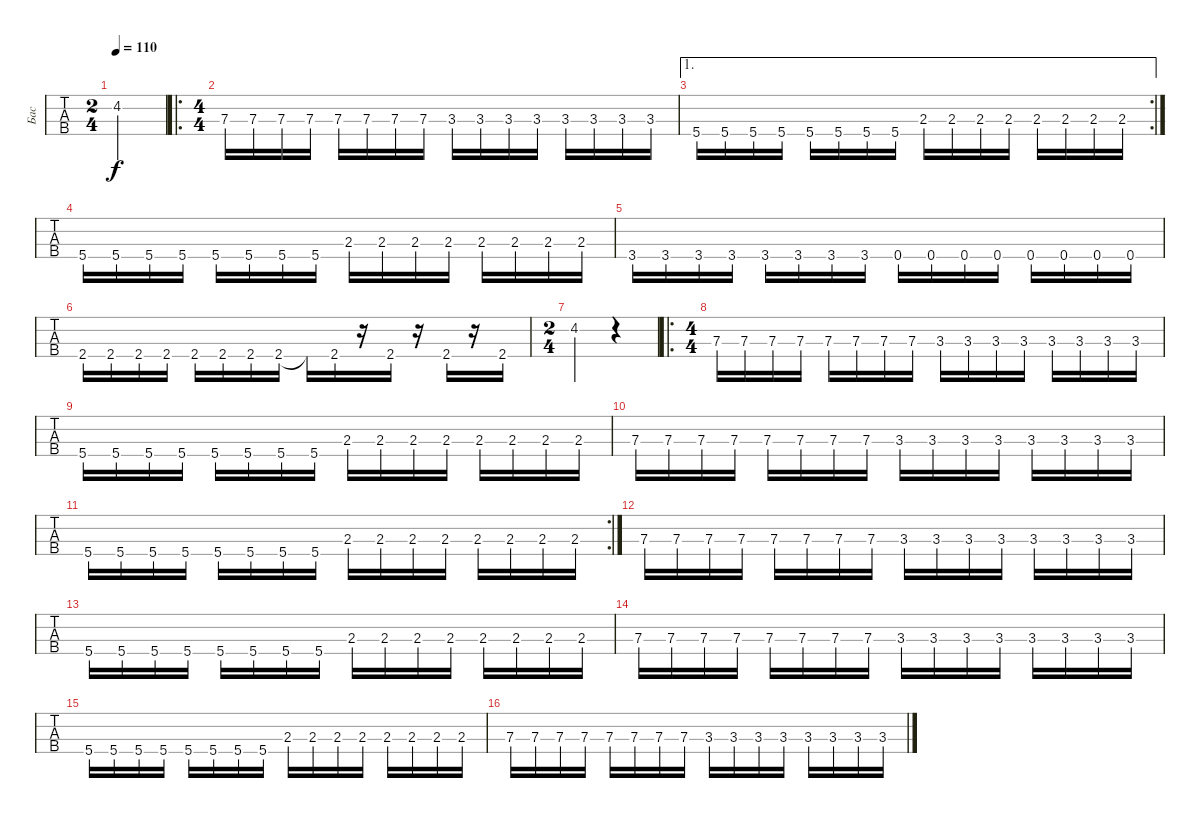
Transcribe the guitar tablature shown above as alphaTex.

\track ("Бас" "Бас") {instrument electricbassfinger}
\staff {tabs}
\tuning (G2 D2 A1 E1) {hide}
\ts (2 4)
\tempo 110
\clef f4
\ks c
4.2.2{dy f} |
\ro
\ts (4 4)
7.3.16 7.3.16 7.3.16 7.3.16 7.3.16 7.3.16 7.3.16 7.3.16 3.3.16 3.3.16 3.3.16 3.3.16 3.3.16 3.3.16 3.3.16 3.3.16 |
\ae 1
\rc 2
5.4.16 5.4.16 5.4.16 5.4.16 5.4.16 5.4.16 5.4.16 5.4.16 2.3.16 2.3.16 2.3.16 2.3.16 2.3.16 2.3.16 2.3.16 2.3.16 |
5.4.16 5.4.16 5.4.16 5.4.16 5.4.16 5.4.16 5.4.16 5.4.16 2.3.16 2.3.16 2.3.16 2.3.16 2.3.16 2.3.16 2.3.16 2.3.16 |
3.4.16 3.4.16 3.4.16 3.4.16 3.4.16 3.4.16 3.4.16 3.4.16 0.4.16 0.4.16 0.4.16 0.4.16 0.4.16 0.4.16 0.4.16 0.4.16 |
2.4.16 2.4.16 2.4.16 2.4.16 2.4.16 2.4.16 2.4.16 2.4.16 2.4{t}.16 2.4.16 r.16 2.4.16 r.16 2.4.16 r.16 2.4.16 |
\ts (2 4)
4.2.4 r.4 |
\ro
\ts (4 4)
7.3.16 7.3.16 7.3.16 7.3.16 7.3.16 7.3.16 7.3.16 7.3.16 3.3.16 3.3.16 3.3.16 3.3.16 3.3.16 3.3.16 3.3.16 3.3.16 |
5.4.16 5.4.16 5.4.16 5.4.16 5.4.16 5.4.16 5.4.16 5.4.16 2.3.16 2.3.16 2.3.16 2.3.16 2.3.16 2.3.16 2.3.16 2.3.16 |
7.3.16 7.3.16 7.3.16 7.3.16 7.3.16 7.3.16 7.3.16 7.3.16 3.3.16 3.3.16 3.3.16 3.3.16 3.3.16 3.3.16 3.3.16 3.3.16 |
\rc 2
5.4.16 5.4.16 5.4.16 5.4.16 5.4.16 5.4.16 5.4.16 5.4.16 2.3.16 2.3.16 2.3.16 2.3.16 2.3.16 2.3.16 2.3.16 2.3.16 |
7.3.16 7.3.16 7.3.16 7.3.16 7.3.16 7.3.16 7.3.16 7.3.16 3.3.16 3.3.16 3.3.16 3.3.16 3.3.16 3.3.16 3.3.16 3.3.16 |
5.4.16 5.4.16 5.4.16 5.4.16 5.4.16 5.4.16 5.4.16 5.4.16 2.3.16 2.3.16 2.3.16 2.3.16 2.3.16 2.3.16 2.3.16 2.3.16 |
7.3.16 7.3.16 7.3.16 7.3.16 7.3.16 7.3.16 7.3.16 7.3.16 3.3.16 3.3.16 3.3.16 3.3.16 3.3.16 3.3.16 3.3.16 3.3.16 |
5.4.16 5.4.16 5.4.16 5.4.16 5.4.16 5.4.16 5.4.16 5.4.16 2.3.16 2.3.16 2.3.16 2.3.16 2.3.16 2.3.16 2.3.16 2.3.16 |
7.3.16 7.3.16 7.3.16 7.3.16 7.3.16 7.3.16 7.3.16 7.3.16 3.3.16 3.3.16 3.3.16 3.3.16 3.3.16 3.3.16 3.3.16 3.3.16
